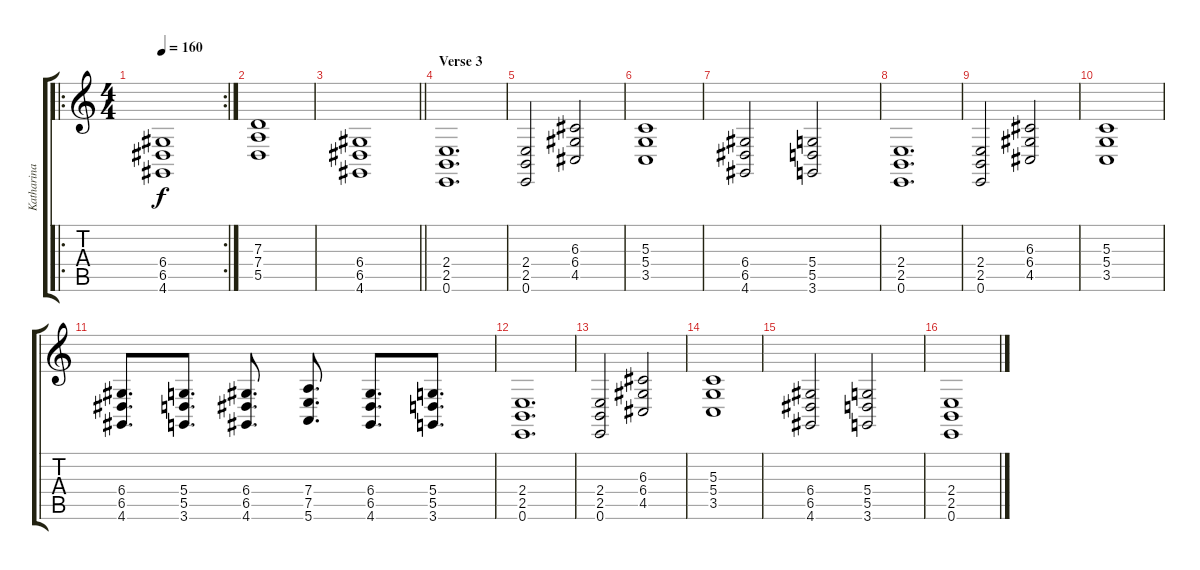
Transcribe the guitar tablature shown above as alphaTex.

\track ("Katharina" "Katharina") {instrument pad4choir}
\staff {score tabs}
\tuning (E4 B3 G3 D3 A2 E2) {hide}
\ro
\rc 2
\ts (4 4)
\tempo 160
\clef g2
\ks c
(6.4 6.5 4.6).1{dy f} |
(7.3 7.4 5.5).1 |
\barLineRight lightlight
(6.4 6.5 4.6).1 |
\section ("" "Verse 3")
(2.4 2.5 0.6).1{d} |
(2.4 2.5 0.6).2 (6.3 6.4 4.5).2 |
(5.3 5.4 3.5).1 |
(6.4 6.5 4.6).2 (5.4 5.5 3.6).2 |
(2.4 2.5 0.6).1{d} |
(2.4 2.5 0.6).2 (6.3 6.4 4.5).2 |
(5.3 5.4 3.5).1 |
(6.4 6.5 4.6).8{d} (5.4 5.5 3.6).8{d} (6.4 6.5 4.6).8{d} (7.4 7.5 5.6).8{d} (6.4 6.5 4.6).8{d} (5.4 5.5 3.6).8{d} |
(2.4 2.5 0.6).1{d} |
(2.4 2.5 0.6).2 (6.3 6.4 4.5).2 |
(5.3 5.4 3.5).1 |
(6.4 6.5 4.6).2 (5.4 5.5 3.6).2 |
(2.4 2.5 0.6).1
